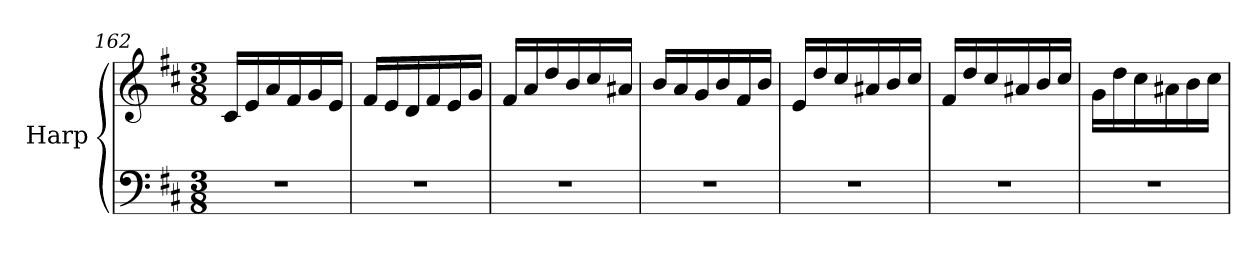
**kern	**kern
*part1	*part1
*staff2	*staff1
*I"Harp	*
*I'Hp	*
*clefF4	*clefG2
*k[f#c#]	*k[f#c#]
*M3/8	*M3/8
=162	=162
4.r	16c#/LL
.	16e/
.	16a/
.	16f#/
.	16g/
.	16e/JJ
=163	=163
4.r	16f#/LL
.	16e/
.	16d/
.	16f#/
.	16e/
.	16g/JJ
=164	=164
4.r	16f#/LL
.	16a/
.	16dd/
.	16b/
.	16cc#/
.	16a#X/JJ
=165	=165
4.r	16b/LL
.	16a/
.	16g/
.	16b/
.	16f#/
.	16b/JJ
!!LO:PB:g=z
=166	=166
4.r	16e/LL
.	16dd/
.	16cc#/
.	16a#X/
.	16b/
.	16cc#/JJ
=167	=167
4.r	16f#/LL
.	16dd/
.	16cc#/
.	16a#X/
.	16b/
.	16cc#/JJ
=168	=168
4.r	16g\LL
.	16dd\
.	16cc#\
.	16a#X\
.	16b\
.	16cc#\JJ
=	=
*-	*-
